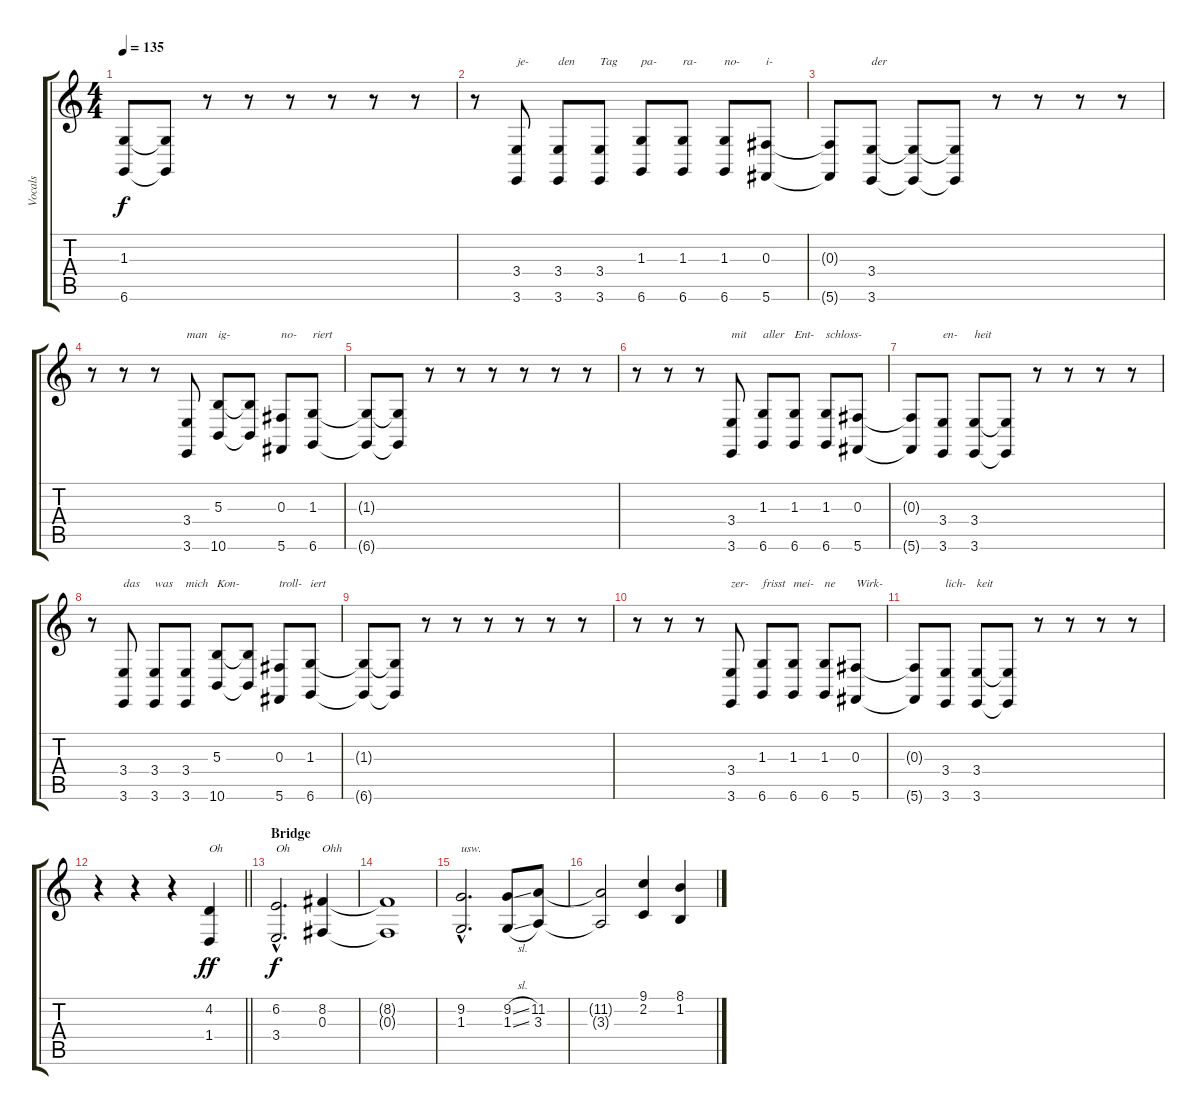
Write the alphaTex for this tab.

\track ("Vocals" "Vocals") {instrument violin}
\staff {score tabs}
\tuning (Eb4 Bb3 Gb3 Db3 Ab2 Db2) {hide}
\ts (4 4)
\tempo 135
\clef g2
\ks c
(1.3{t} 6.6{t}).8{dy f} (1.3{t} 6.6{t}).8 r.8 r.8 r.8 r.8 r.8 r.8 |
r.8 (3.4 3.6).8{txt "je-"} (3.4 3.6).8{txt "den"} (3.4 3.6).8{txt "Tag"} (1.3 6.6).8{txt "pa-"} (1.3 6.6).8{txt "ra-"} (1.3 6.6).8{txt "no-"} (0.3 5.6).8{txt "i-"} |
(0.3{t} 5.6{t}).8 (3.4 3.6).8{txt "der"} (3.4{t} 3.6{t}).8 (3.4{t} 3.6{t}).8 r.8 r.8 r.8 r.8 |
r.8 r.8 r.8 (3.4 3.6).8{txt "man"} (5.3 10.6).8{txt "ig-"} (5.3{t} 10.6{t}).8 (0.3 5.6).8{txt "no-"} (1.3 6.6).8{txt "riert"} |
(1.3{t} 6.6{t}).8 (1.3{t} 6.6{t}).8 r.8 r.8 r.8 r.8 r.8 r.8 |
r.8 r.8 r.8 (3.4 3.6).8{txt "mit"} (1.3 6.6).8{txt "aller"} (1.3 6.6).8{txt "Ent-"} (1.3 6.6).8{txt "schloss-"} (0.3 5.6).8 |
(0.3{t} 5.6{t}).8 (3.4 3.6).8{txt "en-"} (3.4 3.6).8{txt "heit"} (3.4{t} 3.6{t}).8 r.8 r.8 r.8 r.8 |
r.8 (3.4 3.6).8{txt "das"} (3.4 3.6).8{txt "was"} (3.4 3.6).8{txt "mich"} (5.3 10.6).8{txt "Kon-"} (5.3{t} 10.6{t}).8 (0.3 5.6).8{txt "troll-"} (1.3 6.6).8{txt "iert"} |
(1.3{t} 6.6{t}).8 (1.3{t} 6.6{t}).8 r.8 r.8 r.8 r.8 r.8 r.8 |
r.8 r.8 r.8 (3.4 3.6).8{txt "zer-"} (1.3 6.6).8{txt "frisst"} (1.3 6.6).8{txt "mei-"} (1.3 6.6).8{txt "ne"} (0.3 5.6).8{txt "Wirk-"} |
(0.3{t} 5.6{t}).8 (3.4 3.6).8{txt "lich-"} (3.4 3.6).8{txt "keit"} (3.4{t} 3.6{t}).8 r.8 r.8 r.8 r.8 |
\barLineRight lightlight
r.4 r.4 r.4 (4.2 1.4).4{txt "Oh" dy ff} |
\section ("" "Bridge")
(6.2{hac} 3.4{hac}).2{d txt "Oh" dy f} (8.2 0.3).4{txt "Ohh"} |
(8.2{t} 0.3{t}).1 |
(9.2{hac} 1.3{hac}).2{d txt "usw."} (9.2{sl} 1.3{sl}).8 (11.2 3.3).8 |
(11.2{t} 3.3{t}).2 (9.1 2.2).4 (8.1 1.2).4
